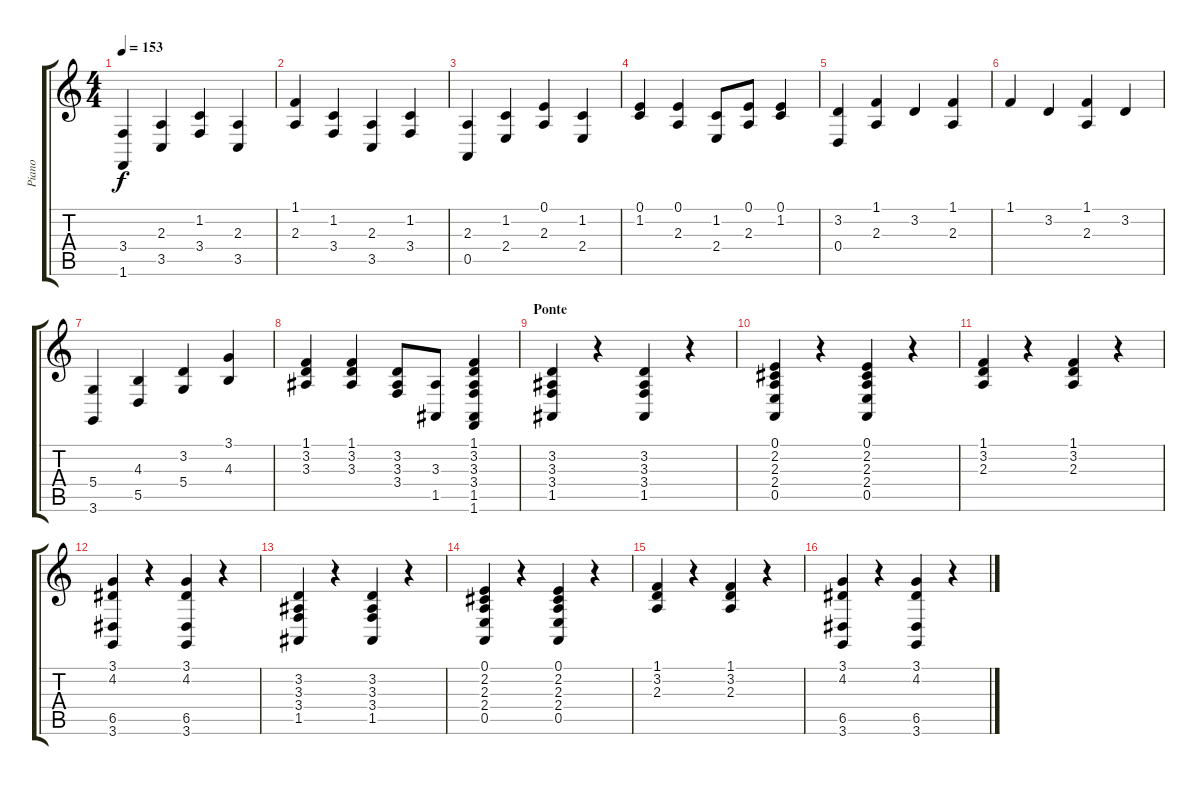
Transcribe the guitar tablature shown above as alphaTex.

\track ("Piano" "Piano") {instrument acousticgrandpiano}
\staff {score tabs}
\tuning (E4 B3 G3 D3 A2 E2) {hide}
\ts (4 4)
\tempo 153
\clef g2
\ks c
(3.4 1.6).4{dy f} (2.3 3.5).4 (1.2 3.4).4 (2.3 3.5).4 |
(1.1 2.3).4 (1.2 3.4).4 (2.3 3.5).4 (1.2 3.4).4 |
(2.3 0.5).4 (1.2 2.4).4 (0.1 2.3).4 (1.2 2.4).4 |
(0.1 1.2).4 (0.1 2.3).4 (1.2 2.4).8 (0.1 2.3).8 (0.1 1.2).4 |
(3.2 0.4).4 (1.1 2.3).4 3.2.4 (1.1 2.3).4 |
1.1.4 3.2.4 (1.1 2.3).4 3.2.4 |
(5.4 3.6).4 (4.3 5.5).4 (3.2 5.4).4 (3.1 4.3).4 |
(1.1 3.2 3.3).4 (1.1 3.2 3.3).4 (3.2 3.3 3.4).8 (3.3 1.5).8 (1.1 3.2 3.3 3.4 1.5 1.6).4 |
\section ("" "Ponte")
(3.2 3.3 3.4 1.5).4 r.4 (3.2 3.3 3.4 1.5).4 r.4 |
(0.1 2.2 2.3 2.4 0.5).4 r.4 (0.1 2.2 2.3 2.4 0.5).4 r.4 |
(1.1 3.2 2.3).4 r.4 (1.1 3.2 2.3).4 r.4 |
(3.1 4.2 6.5 3.6).4 r.4 (3.1 4.2 6.5 3.6).4 r.4 |
(3.2 3.3 3.4 1.5).4 r.4 (3.2 3.3 3.4 1.5).4 r.4 |
(0.1 2.2 2.3 2.4 0.5).4 r.4 (0.1 2.2 2.3 2.4 0.5).4 r.4 |
(1.1 3.2 2.3).4 r.4 (1.1 3.2 2.3).4 r.4 |
(3.1 4.2 6.5 3.6).4 r.4 (3.1 4.2 6.5 3.6).4 r.4
